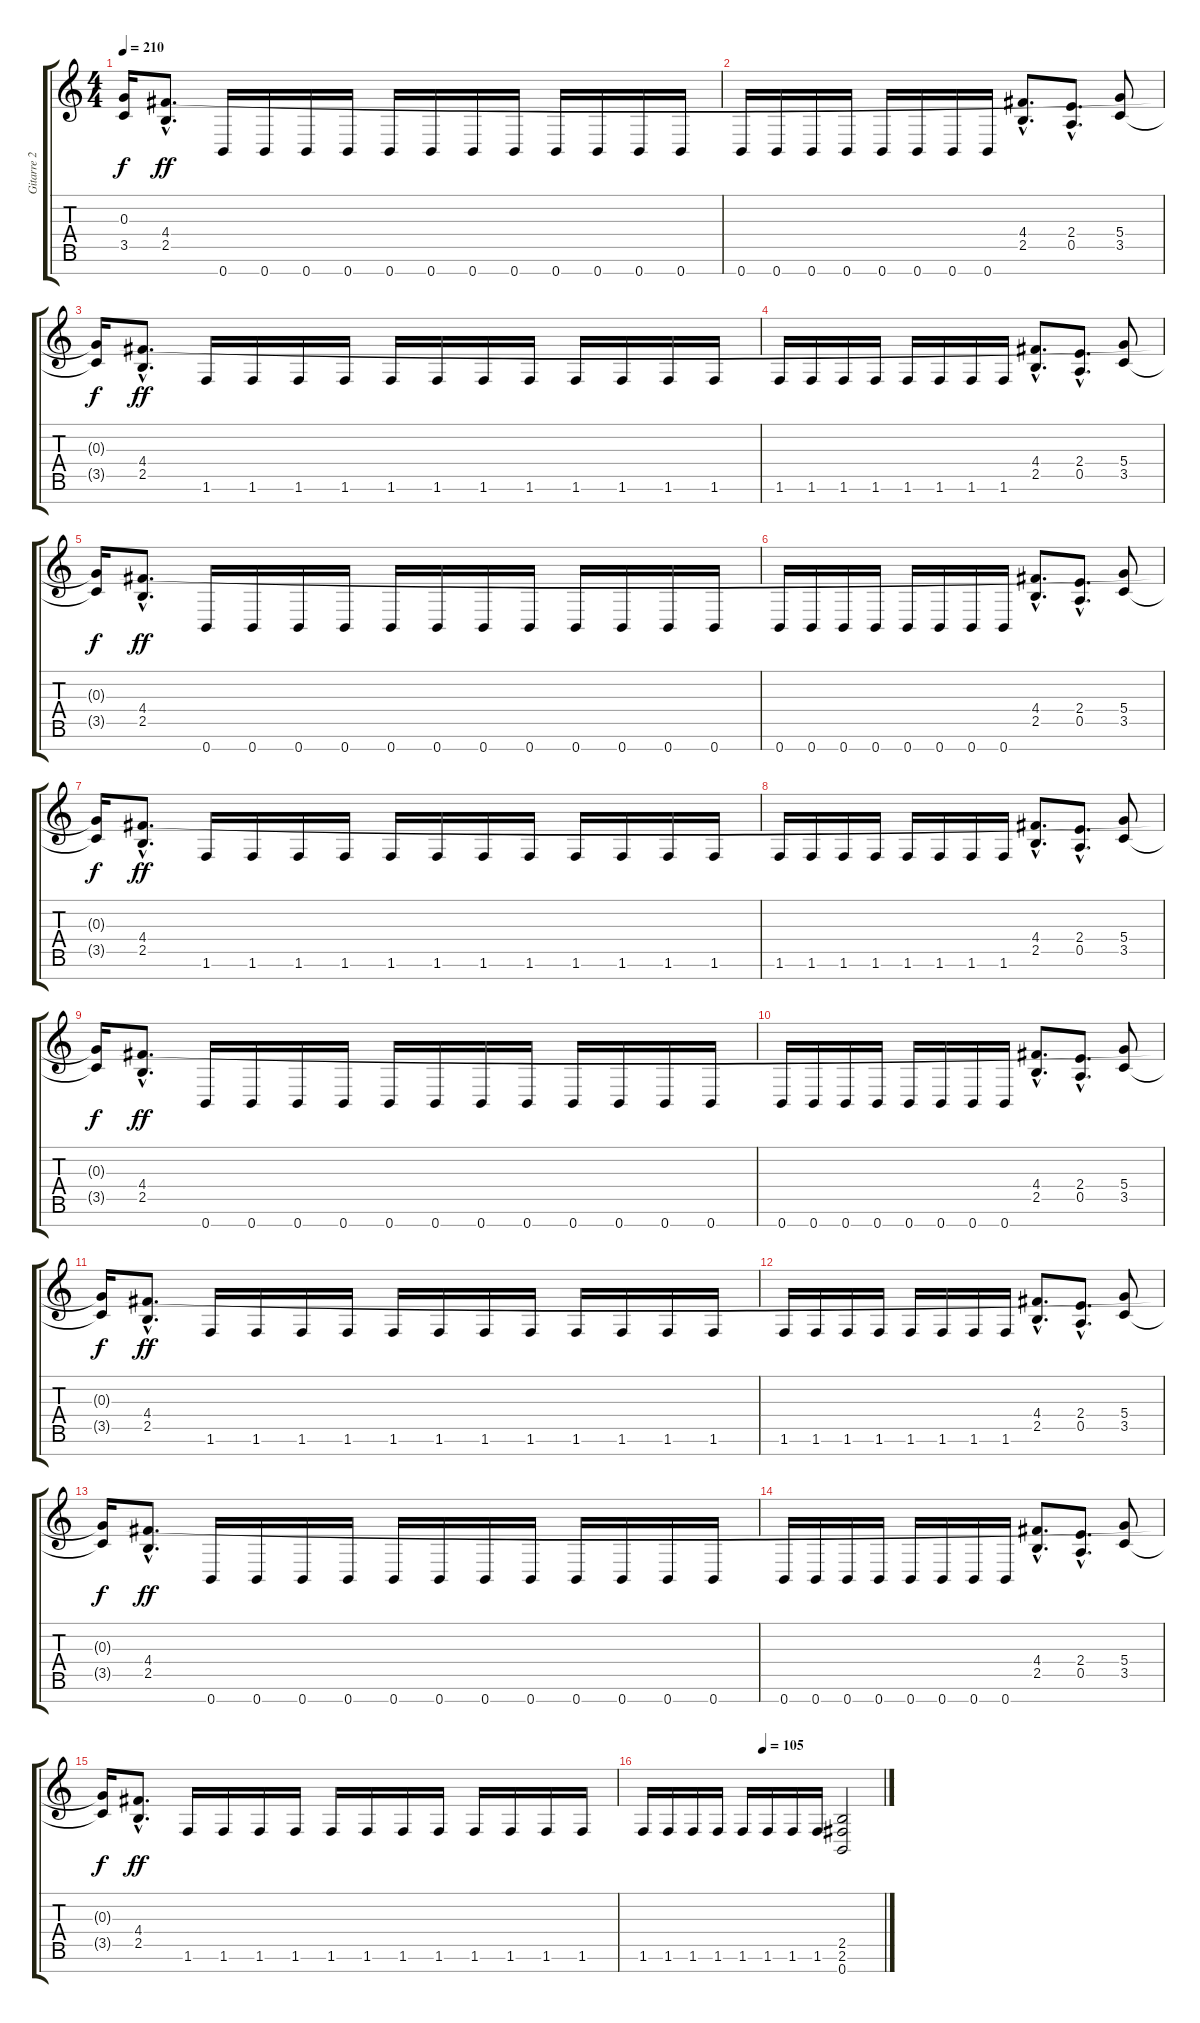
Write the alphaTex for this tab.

\track ("Gitarre 2" "Gitarre 2") {instrument distortionguitar}
\staff {score tabs}
\tuning (E4 B3 G3 D3 A2 E2 B1) {hide}
\ts (4 4)
\tempo 210
\clef g2
\ks c
(0.3{t} 3.5{t}).16{dy f} (4.4{hac} 2.5{hac}).8{d dy ff} 0.7.16 0.7.16 0.7.16 0.7.16 0.7.16 0.7.16 0.7.16 0.7.16 0.7.16 0.7.16 0.7.16 0.7.16 |
0.7.16 0.7.16 0.7.16 0.7.16 0.7.16 0.7.16 0.7.16 0.7.16 (4.4{hac} 2.5{hac}).8{d} (2.4{hac} 0.5{hac}).8{d} (5.4 3.5).8 |
(0.3{t} 3.5{t}).16{dy f} (4.4{hac} 2.5{hac}).8{d dy ff} 1.6.16 1.6.16 1.6.16 1.6.16 1.6.16 1.6.16 1.6.16 1.6.16 1.6.16 1.6.16 1.6.16 1.6.16 |
1.6.16 1.6.16 1.6.16 1.6.16 1.6.16 1.6.16 1.6.16 1.6.16 (4.4{hac} 2.5{hac}).8{d} (2.4{hac} 0.5{hac}).8{d} (5.4 3.5).8 |
(0.3{t} 3.5{t}).16{dy f} (4.4{hac} 2.5{hac}).8{d dy ff} 0.7.16 0.7.16 0.7.16 0.7.16 0.7.16 0.7.16 0.7.16 0.7.16 0.7.16 0.7.16 0.7.16 0.7.16 |
0.7.16 0.7.16 0.7.16 0.7.16 0.7.16 0.7.16 0.7.16 0.7.16 (4.4{hac} 2.5{hac}).8{d} (2.4{hac} 0.5{hac}).8{d} (5.4 3.5).8 |
(0.3{t} 3.5{t}).16{dy f} (4.4{hac} 2.5{hac}).8{d dy ff} 1.6.16 1.6.16 1.6.16 1.6.16 1.6.16 1.6.16 1.6.16 1.6.16 1.6.16 1.6.16 1.6.16 1.6.16 |
1.6.16 1.6.16 1.6.16 1.6.16 1.6.16 1.6.16 1.6.16 1.6.16 (4.4{hac} 2.5{hac}).8{d} (2.4{hac} 0.5{hac}).8{d} (5.4 3.5).8 |
(0.3{t} 3.5{t}).16{dy f} (4.4{hac} 2.5{hac}).8{d dy ff} 0.7.16 0.7.16 0.7.16 0.7.16 0.7.16 0.7.16 0.7.16 0.7.16 0.7.16 0.7.16 0.7.16 0.7.16 |
0.7.16 0.7.16 0.7.16 0.7.16 0.7.16 0.7.16 0.7.16 0.7.16 (4.4{hac} 2.5{hac}).8{d} (2.4{hac} 0.5{hac}).8{d} (5.4 3.5).8 |
(0.3{t} 3.5{t}).16{dy f} (4.4{hac} 2.5{hac}).8{d dy ff} 1.6.16 1.6.16 1.6.16 1.6.16 1.6.16 1.6.16 1.6.16 1.6.16 1.6.16 1.6.16 1.6.16 1.6.16 |
1.6.16 1.6.16 1.6.16 1.6.16 1.6.16 1.6.16 1.6.16 1.6.16 (4.4{hac} 2.5{hac}).8{d} (2.4{hac} 0.5{hac}).8{d} (5.4 3.5).8 |
(0.3{t} 3.5{t}).16{dy f} (4.4{hac} 2.5{hac}).8{d dy ff} 0.7.16 0.7.16 0.7.16 0.7.16 0.7.16 0.7.16 0.7.16 0.7.16 0.7.16 0.7.16 0.7.16 0.7.16 |
0.7.16 0.7.16 0.7.16 0.7.16 0.7.16 0.7.16 0.7.16 0.7.16 (4.4{hac} 2.5{hac}).8{d} (2.4{hac} 0.5{hac}).8{d} (5.4 3.5).8 |
(0.3{t} 3.5{t}).16{dy f} (4.4{hac} 2.5{hac}).8{d dy ff} 1.6.16 1.6.16 1.6.16 1.6.16 1.6.16 1.6.16 1.6.16 1.6.16 1.6.16 1.6.16 1.6.16 1.6.16 |
\tempo (105 0.5)
1.6.16 1.6.16 1.6.16 1.6.16 1.6.16 1.6.16 1.6.16 1.6.16 (2.5 2.6 0.7).2
